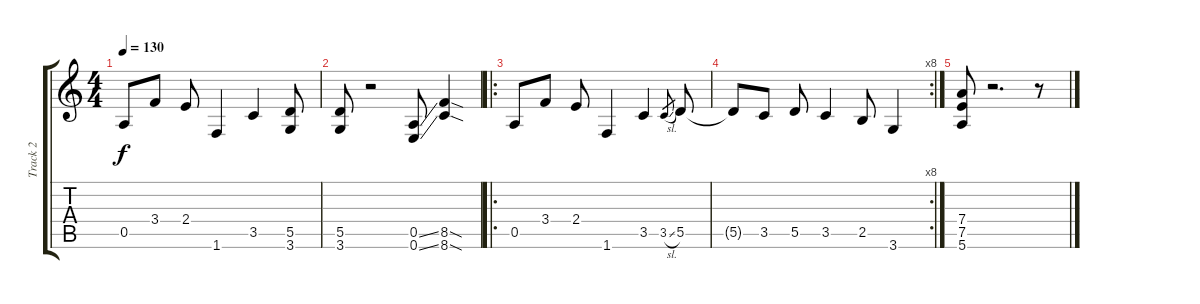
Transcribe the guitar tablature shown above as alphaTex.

\track ("Track 2" "Track 2") {instrument distortionguitar}
\staff {score tabs}
\tuning (E4 B3 G3 D3 A2 E2) {hide}
\ts (4 4)
\tempo 130
\clef g2
\ks c
0.5.8{dy f} 3.4.8 2.4.8 1.6.4 3.5.4 (5.5 3.6).8 |
(5.5 3.6).8 r.2 (0.5{ss} 0.6{ss}).8 (8.5{sod} 8.6{sod}).4 |
\ro
0.5.8 3.4.8 2.4.8 1.6.4 3.5.4 3.5{sl}.8{gr} 5.5.8 |
\rc 8
5.5{t}.8 3.5.8 5.5.8 3.5.4 2.5.8 3.6.4 |
(7.4 7.5 5.6).8 r.2{d} r.8
